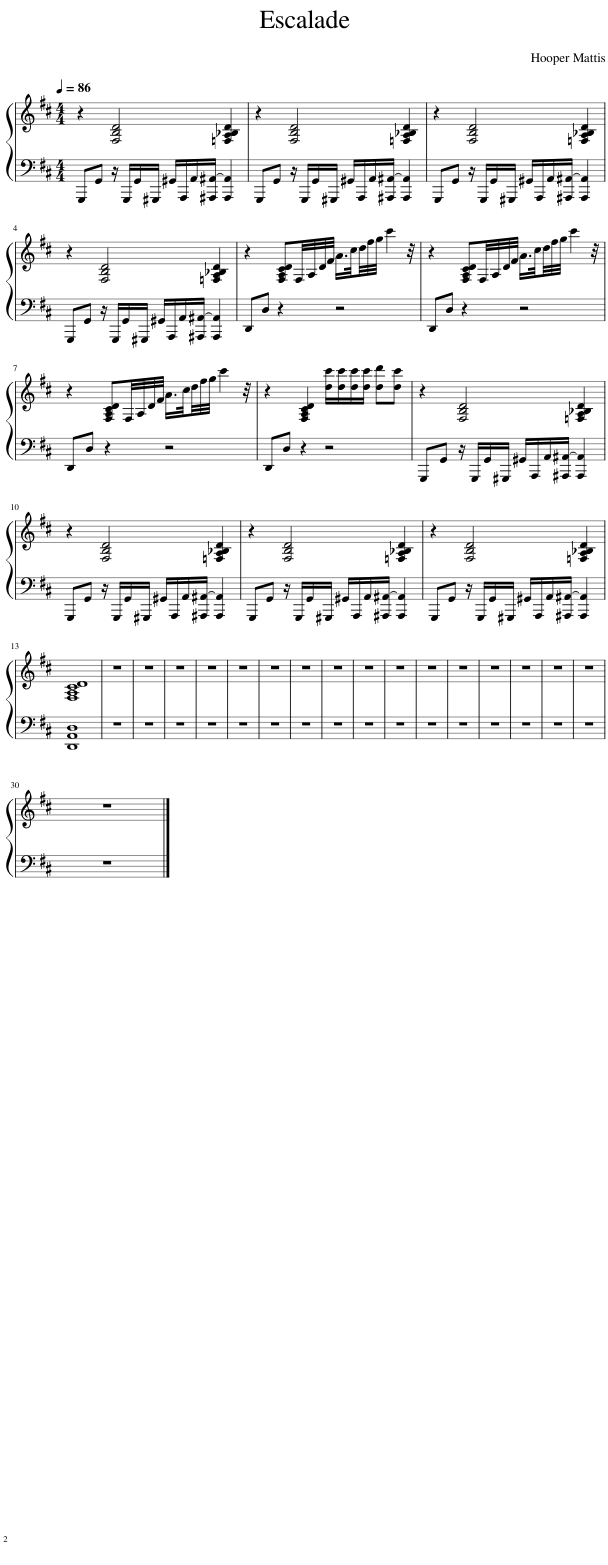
X:1
%%score { 1 | 2 }
L:1/8
Q:1/4=86
M:4/4
I:linebreak $
K:D
V:1 treble
V:2 bass
V:1
 z2 [F,B,D]4 [=F,A,_B,D]2 | z2 [F,B,D]4 [=F,A,_B,D]2 | z2 [F,B,D]4 [=F,A,_B,D]2 |$ z2 [F,B,D]4 [=F,A,_B,D]2 | z2 [F,A,CD]F,/4A,/4D/4F/4 A/>c/d/4f/4g/4 c'2 z/4 | %5
 z2 [F,A,CD]F,/4A,/4D/4F/4 A/>c/d/4f/4g/4 c'2 z/4 |$ z2 [F,A,CD]F,/4A,/4D/4F/4 A/>c/d/4f/4g/4 c'2 z/4 | z2 [F,A,CD]2 [dc']/[dc']/[dc']/[dc']/ [dd'][dc'] | z2 [F,B,D]4 [=F,A,_B,D]2 |$ z2 [F,B,D]4 [=F,A,_B,D]2 | %10
 z2 [F,B,D]4 [=F,A,_B,D]2 | z2 [F,B,D]4 [=F,A,_B,D]2 |$ [F,A,CD]8 | z8 | z8 | %15
 z8 | z8 | z8 | z8 | z8 | %20
 z8 | z8 | z8 | z8 | z8 | %25
 z8 | z8 | z8 | z8 |$ z8 |] %30
V:2
 G,,,G,, z/ G,,,/G,,/^G,,,/ ^G,,/A,,,/A,,/[^A,,,^A,,-]/ [A,,,A,,]2 | G,,,G,, z/ G,,,/G,,/^G,,,/ ^G,,/A,,,/A,,/[^A,,,^A,,-]/ [A,,,A,,]2 | G,,,G,, z/ G,,,/G,,/^G,,,/ ^G,,/A,,,/A,,/[^A,,,^A,,-]/ [A,,,A,,]2 |$ G,,,G,, z/ G,,,/G,,/^G,,,/ ^G,,/A,,,/A,,/[^A,,,^A,,-]/ [A,,,A,,]2 | D,,D, z2 z4 | %5
 D,,D, z2 z4 |$ D,,D, z2 z4 | D,,D, z2 z4 | G,,,G,, z/ G,,,/G,,/^G,,,/ ^G,,/A,,,/A,,/[^A,,,^A,,-]/ [A,,,A,,]2 |$ G,,,G,, z/ G,,,/G,,/^G,,,/ ^G,,/A,,,/A,,/[^A,,,^A,,-]/ [A,,,A,,]2 | %10
 G,,,G,, z/ G,,,/G,,/^G,,,/ ^G,,/A,,,/A,,/[^A,,,^A,,-]/ [A,,,A,,]2 | G,,,G,, z/ G,,,/G,,/^G,,,/ ^G,,/A,,,/A,,/[^A,,,^A,,-]/ [A,,,A,,]2 |$ [D,,A,,D,]8 | z8 | z8 | %15
 z8 | z8 | z8 | z8 | z8 | %20
 z8 | z8 | z8 | z8 | z8 | %25
 z8 | z8 | z8 | z8 |$ z8 |] %30
